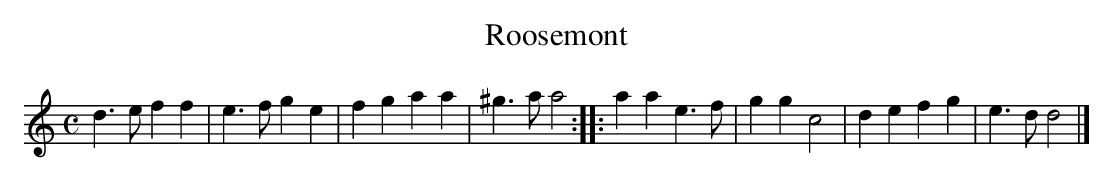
X:1
T:Roosemont
M:C
K:Ddor
d3ef2f2|e3fg2e2|f2g2a2a2|^g3aa4:||:a2a2e3f|g2g2c4|d2e2f2g2|e3dd4|]
